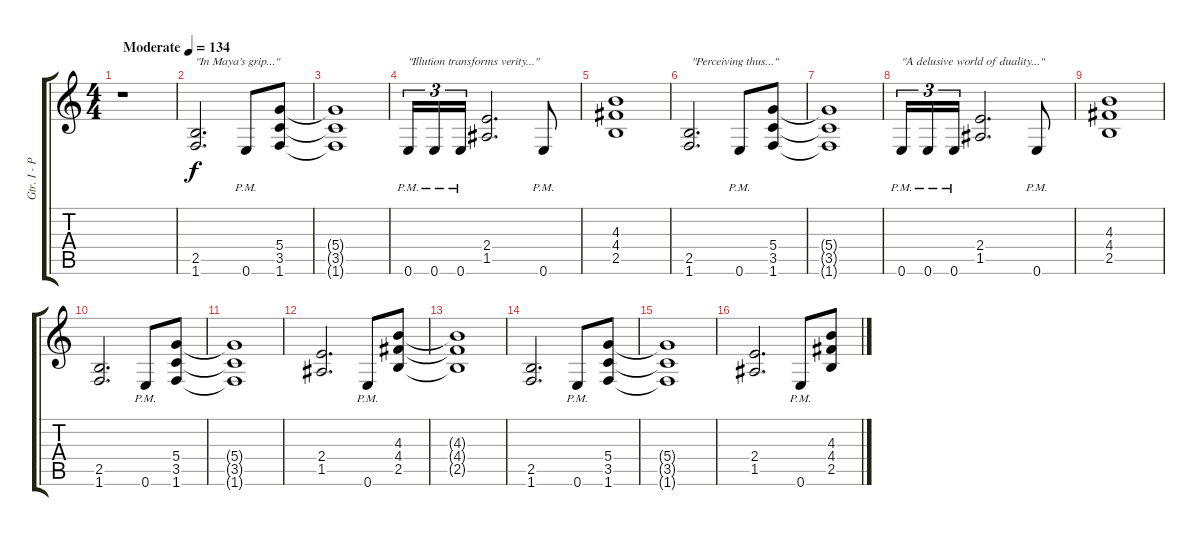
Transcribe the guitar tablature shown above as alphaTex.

\track ("Gtr. I - Paul Masvidal (Distortion)" "Gtr. I - P") {instrument distortionguitar}
\staff {score tabs}
\tuning (E4 B3 G3 D3 A2 E2) {hide}
\ts (4 4)
\tempo (134 "Moderate")
\clef g2
\ks c
r.1{dy f instrument distortionguitar} |
(2.5 1.6).2{d txt "\"In Maya's grip...\""} 0.6{pm}.8 (5.4 3.5 1.6).8 |
(5.4{t} 3.5{t} 1.6{t}).1 |
0.6{pm}.16{tu (3 2) txt "\"Illution transforms verity...\""} 0.6{pm}.16{tu (3 2)} 0.6{pm}.16{tu (3 2)} (2.4 1.5).2{d} 0.6{pm}.8 |
(4.3 4.4 2.5).1 |
(2.5 1.6).2{d txt " \"Perceiving thus...\""} 0.6{pm}.8 (5.4 3.5 1.6).8 |
(5.4{t} 3.5{t} 1.6{t}).1 |
0.6{pm}.16{tu (3 2) txt "\"A delusive world of duality...\""} 0.6{pm}.16{tu (3 2)} 0.6{pm}.16{tu (3 2)} (2.4 1.5).2{d} 0.6{pm}.8 |
(4.3 4.4 2.5).1 |
(2.5 1.6).2{d} 0.6{pm}.8 (5.4 3.5 1.6).8 |
(5.4{t} 3.5{t} 1.6{t}).1 |
(2.4 1.5).2{d} 0.6{pm}.8 (4.3 4.4 2.5).8 |
(4.3{t} 4.4{t} 2.5{t}).1 |
(2.5 1.6).2{d} 0.6{pm}.8 (5.4 3.5 1.6).8 |
(5.4{t} 3.5{t} 1.6{t}).1 |
(2.4 1.5).2{d} 0.6{pm}.8 (4.3 4.4 2.5).8
